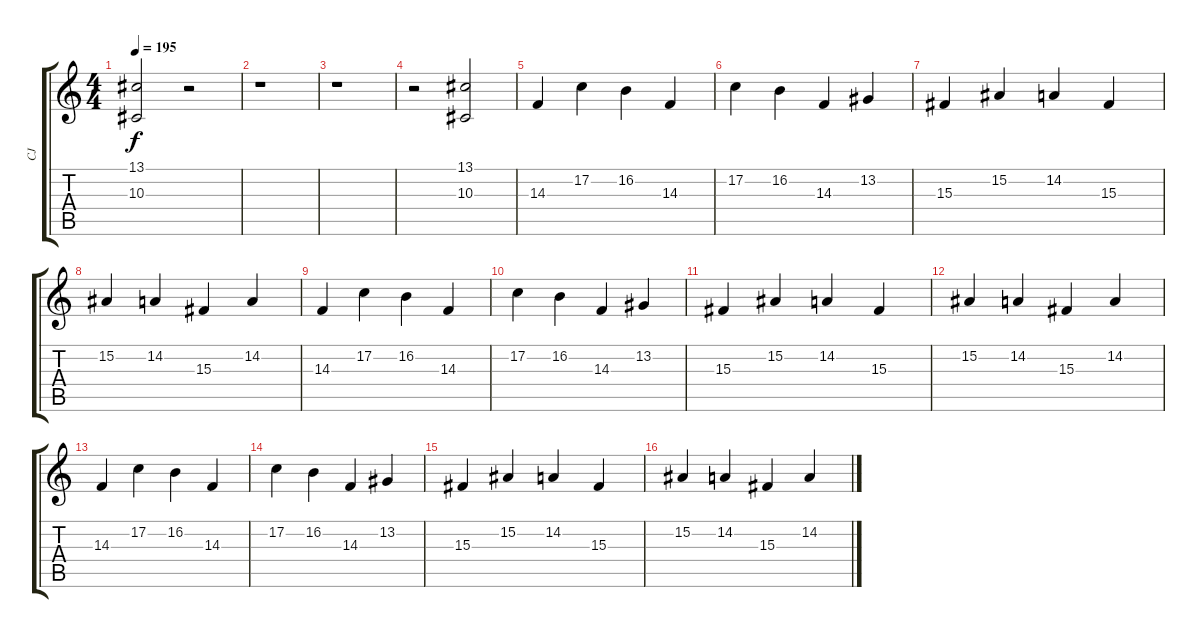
\track ("CJ" "CJ") {instrument stringensemble1}
\staff {score tabs}
\tuning (C4 G3 Eb3 Bb2 F2 C2) {hide}
\ts (4 4)
\tempo 195
\clef g2
\ks c
(13.1 10.3).2{dy f} r.2 |
r.1 |
r.1 |
r.2 (13.1 10.3).2 |
14.3.4 17.2.4 16.2.4 14.3.4 |
17.2.4 16.2.4 14.3.4 13.2.4 |
15.3.4 15.2.4 14.2.4 15.3.4 |
15.2.4 14.2.4 15.3.4 14.2.4 |
14.3.4 17.2.4 16.2.4 14.3.4 |
17.2.4 16.2.4 14.3.4 13.2.4 |
15.3.4 15.2.4 14.2.4 15.3.4 |
15.2.4 14.2.4 15.3.4 14.2.4 |
14.3.4 17.2.4 16.2.4 14.3.4 |
17.2.4 16.2.4 14.3.4 13.2.4 |
15.3.4 15.2.4 14.2.4 15.3.4 |
15.2.4 14.2.4 15.3.4 14.2.4
